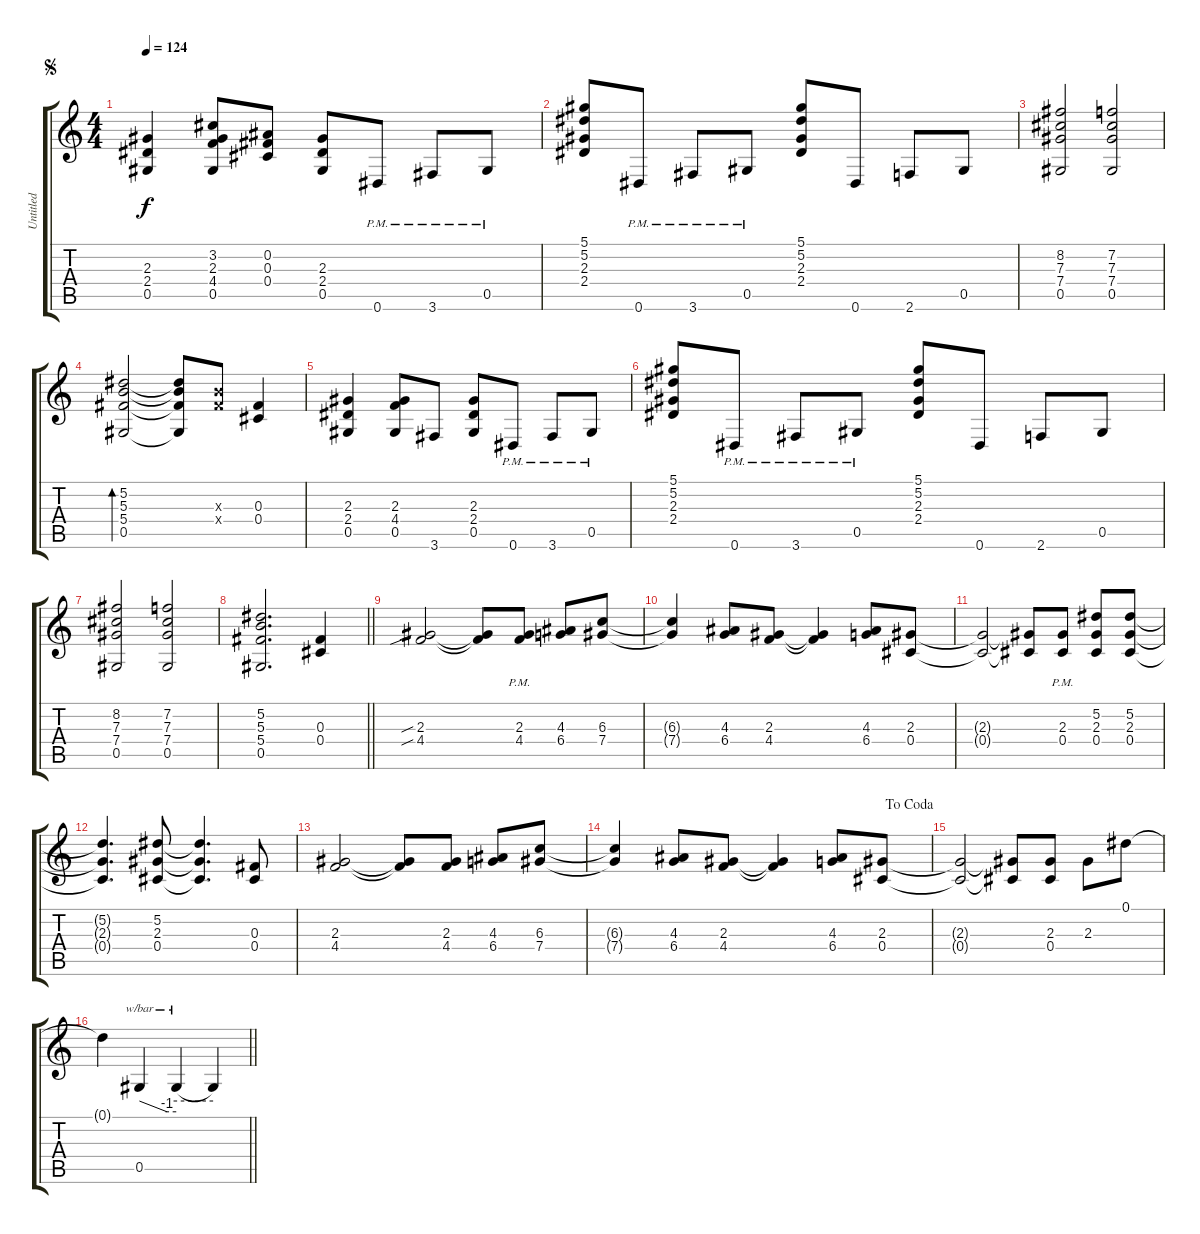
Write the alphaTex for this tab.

\track ("Untitled" "Untitled") {instrument distortionguitar}
\staff {score tabs}
\tuning (Eb4 Bb3 Gb3 Db3 Ab2 Eb2) {hide}
\ts (4 4)
\jump segno
\tempo 124
\clef g2
\ks c
(2.3 2.4 0.5).4{dy f} (3.2 2.3 4.4 0.5).8 (0.2 0.3 0.4).8 (2.3 2.4 0.5).8 0.6{pm}.8 3.6{pm}.8 0.5{pm}.8 |
(5.1 5.2 2.3 2.4).8 0.6{pm}.8 3.6{pm}.8 0.5{pm}.8 (5.1 5.2 2.3 2.4).8 0.6.8 2.6.8 0.5.8 |
(8.2 7.3 7.4 0.5).2 (7.2 7.3 7.4 0.5).2 |
(5.2 5.3 5.4 0.5).2{bd 30} (5.2{t} 5.3{t} 5.4{t} 0.5{t}).8 (5.3{x} 5.4{x}).8 (0.3 0.4).4 |
(2.3 2.4 0.5).4 (2.3 4.4 0.5).8 3.6.8 (2.3 2.4 0.5).8 0.6{pm}.8 3.6{pm}.8 0.5{pm}.8 |
(5.1 5.2 2.3 2.4).8 0.6{pm}.8 3.6{pm}.8 0.5{pm}.8 (5.1 5.2 2.3 2.4).8 0.6.8 2.6.8 0.5.8 |
(8.2 7.3 7.4 0.5).2 (7.2 7.3 7.4 0.5).2 |
\barLineRight lightlight
(5.2 5.3 5.4 0.5).2{d} (0.3 0.4).4 |
(2.3{sib} 4.4{sib}).2 (2.3{t} 4.4{t}).8 (2.3{pm} 4.4{pm}).8 (4.3 6.4).8 (6.3 7.4).8 |
(6.3{t} 7.4{t}).4 (4.3 6.4).8 (2.3 4.4).8 (2.3{t} 4.4{t}).4 (4.3 6.4).8 (2.3 0.4).8 |
(2.3{t} 0.4{t}).2 (2.3{t} 0.4{t}).8 (2.3{pm} 0.4{pm}).8 (5.2 2.3 0.4).8 (5.2 2.3 0.4).8 |
(5.2{t} 2.3{t} 0.4{t}).4{d} (5.2 2.3 0.4).8 (5.2{t} 2.3{t} 0.4{t}).4{d} (0.3 0.4).8 |
(2.3 4.4).2 (2.3{t} 4.4{t}).8 (2.3 4.4).8 (4.3 6.4).8 (6.3 7.4).8 |
\jump dacoda
(6.3{t} 7.4{t}).4 (4.3 6.4).8 (2.3 4.4).8 (2.3{t} 4.4{t}).4 (4.3 6.4).8 (2.3 0.4).8 |
(2.3{t} 0.4{t}).2 (2.3{t} 0.4{t}).8 (2.3 0.4).8 2.3.8 0.1.8 |
\barLineRight lightlight
0.1{t}.4 0.5.4{tbe (custom default 0 0 45 -4 60 -4)} 0.5{t}.4{tbe (hold default 0 0 60 0)} 0.5{t}.4
